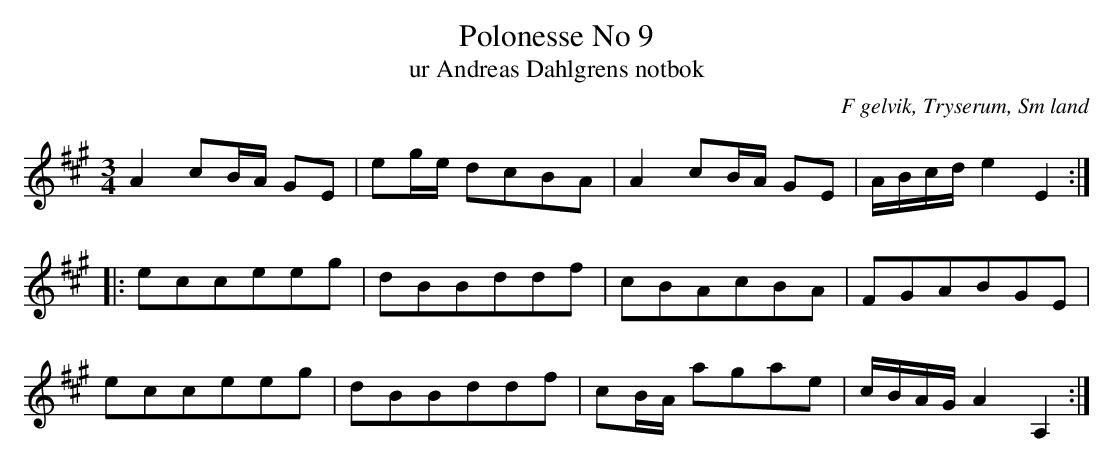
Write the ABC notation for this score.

X:1
T: Polonesse No 9
T: ur Andreas Dahlgrens notbok
O: F gelvik, Tryserum, Sm land
M: 3/4
L: 1/16
K: A
A4 c2BA G2E2|e2ge d2c2B2A2|A4 c2BA G2E2|ABcd e4 E4:|
|:e2c2c2e2e2g2|d2B2B2d2d2f2|c2B2A2c2B2A2|F2G2A2B2G2E2|
e2c2c2e2e2g2|d2B2B2d2d2f2|c2BA a2g2a2e2|cBAG A4 A,4:|
